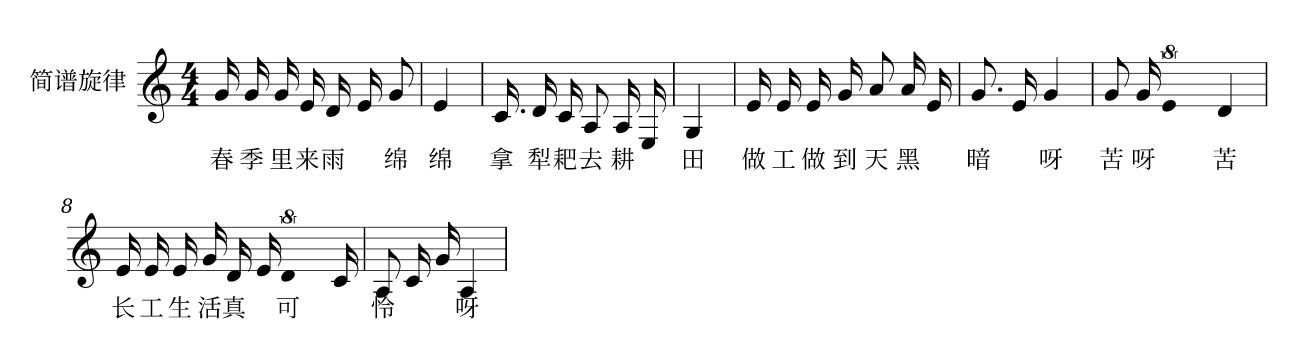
**kern	**text
*part1	*part1
*staff1	*staff1
*I"简谱旋律	*
*k[]	*
*M4/4	*
=1	=1
16g	春
16g	季
16g	里
16e	来
16d	雨
16e	.
8g	绵
=2	=2
4e	绵
=3	=3
!LO:N:vis=16.	!
16c	拿
16d	犁
16c	耙
8A	去
16A	耕
16E	.
=4	=4
4G	田
=5	=5
16e	做
16e	工
16e	做
16g	到
8a	天
16a	黑
16e	.
=6	=6
8.g	暗
16e	.
4g	呀
=7	=7
8g	苦
16g	呀
!LO:N:vis=4	!
16%5e	.
4d	苦
=8	=8
16e	长
16e	工
16e	生
16g	活
16d	真
16e	.
!LO:N:vis=4	!
16%5d	可
16c	.
=9	=9
8A	怜
16c	.
16g	.
4A	呀
=	=
*-	*-
